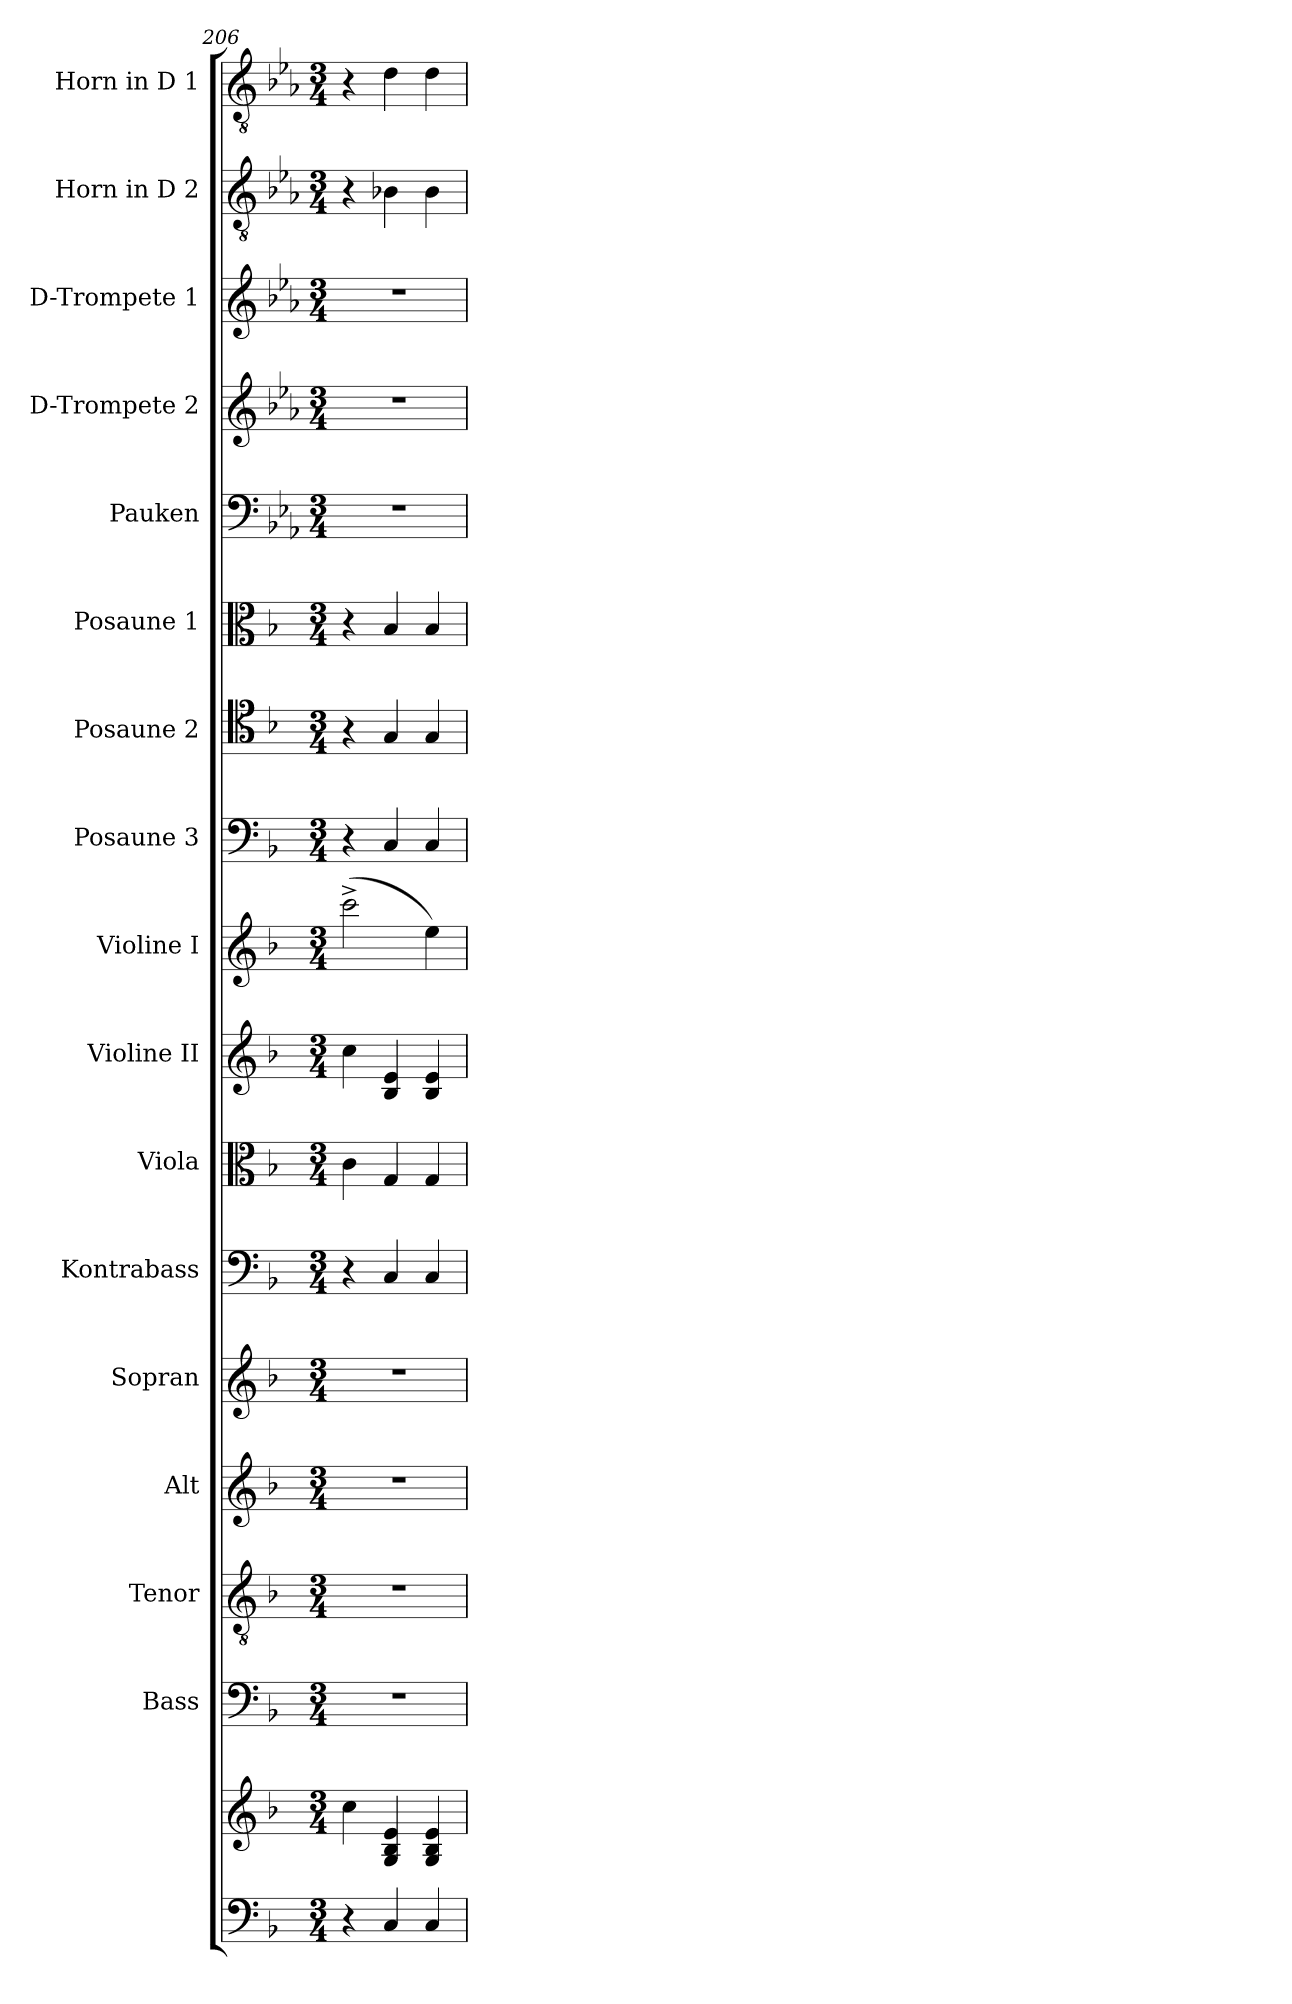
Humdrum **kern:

**kern	**kern	**kern	**kern	**kern	**kern	**kern	**kern	**kern	**kern	**kern	**kern	**kern	**kern	**kern	**kern	**kern	**kern
*part17	*part17	*part16	*part15	*part14	*part13	*part12	*part11	*part10	*part9	*part8	*part7	*part6	*part5	*part4	*part3	*part2	*part1
*staff18	*staff17	*staff16	*staff15	*staff14	*staff13	*staff12	*staff11	*staff10	*staff9	*staff8	*staff7	*staff6	*staff5	*staff4	*staff3	*staff2	*staff1
*	*	*I"Bass	*I"Tenor	*I"Alt	*I"Sopran	*I"Kontrabass	*I"Viola	*I"Violine II	*I"Violine I	*I"Posaune 3	*I"Posaune 2	*I"Posaune 1	*I"Pauken	*I"D-Trompete 2	*I"D-Trompete 1	*I"Horn in D 2	*I"Horn in D 1
*	*	*I'B.	*I'T.	*I'A.	*I'S.	*I'Kb.	*I'Vla.	*I'Vl. II	*I'Vl. I	*I'Pos. 3	*I'Pos. 2	*I'Pos. 1	*I'Pk.	*I'D Trp. 2	*I'D Trp. 1	*I'Hrn. 2	*I'Hrn. 1
*clefF4	*clefG2	*clefF4	*clefGv2	*clefG2	*clefG2	*clefF4	*clefC3	*clefG2	*clefG2	*clefF4	*clefC4	*clefC3	*clefF4	*clefG2	*clefG2	*clefGv2	*clefGv2
*	*	*	*	*	*	*ITrd7c12	*	*	*	*	*	*	*ITrd-1c-2	*ITrd-1c-2	*ITrd-1c-2	*ITrd-1c-2	*ITrd-1c-2
*k[b-]	*k[b-]	*k[b-]	*k[b-]	*k[b-]	*k[b-]	*k[b-]	*k[b-]	*k[b-]	*k[b-]	*k[b-]	*k[b-]	*k[b-]	*k[b-]	*k[b-]	*k[b-]	*k[b-]	*k[b-]
*F:	*F:	*F:	*F:	*F:	*F:	*F:	*F:	*F:	*F:	*F:	*F:	*F:	*F:	*F:	*F:	*F:	*F:
*M3/4	*M3/4	*M3/4	*M3/4	*M3/4	*M3/4	*M3/4	*M3/4	*M3/4	*M3/4	*M3/4	*M3/4	*M3/4	*M3/4	*M3/4	*M3/4	*M3/4	*M3/4
=206	=206	=206	=206	=206	=206	=206	=206	=206	=206	=206	=206	=206	=206	=206	=206	=206	=206
4r	4cc\	2.r	2.r	2.r	2.r	4r	4c\	4cc\	(>2ccc^>\	4r	4r	4r	2.r	2.r	2.r	4r	4r
4C/	4G/ 4B-/ 4e/	.	.	.	.	4CC/	4G/	4B-/ 4e/	.	4C/	4G/	4B-/	.	.	.	4cn\	4e\
4C/	4G/ 4B-/ 4e/	.	.	.	.	4CC/	4G/	4B-/ 4e/	4ee\)	4C/	4G/	4B-/	.	.	.	4c\	4e\
=	=	=	=	=	=	=	=	=	=	=	=	=	=	=	=	=	=
*-	*-	*-	*-	*-	*-	*-	*-	*-	*-	*-	*-	*-	*-	*-	*-	*-	*-
